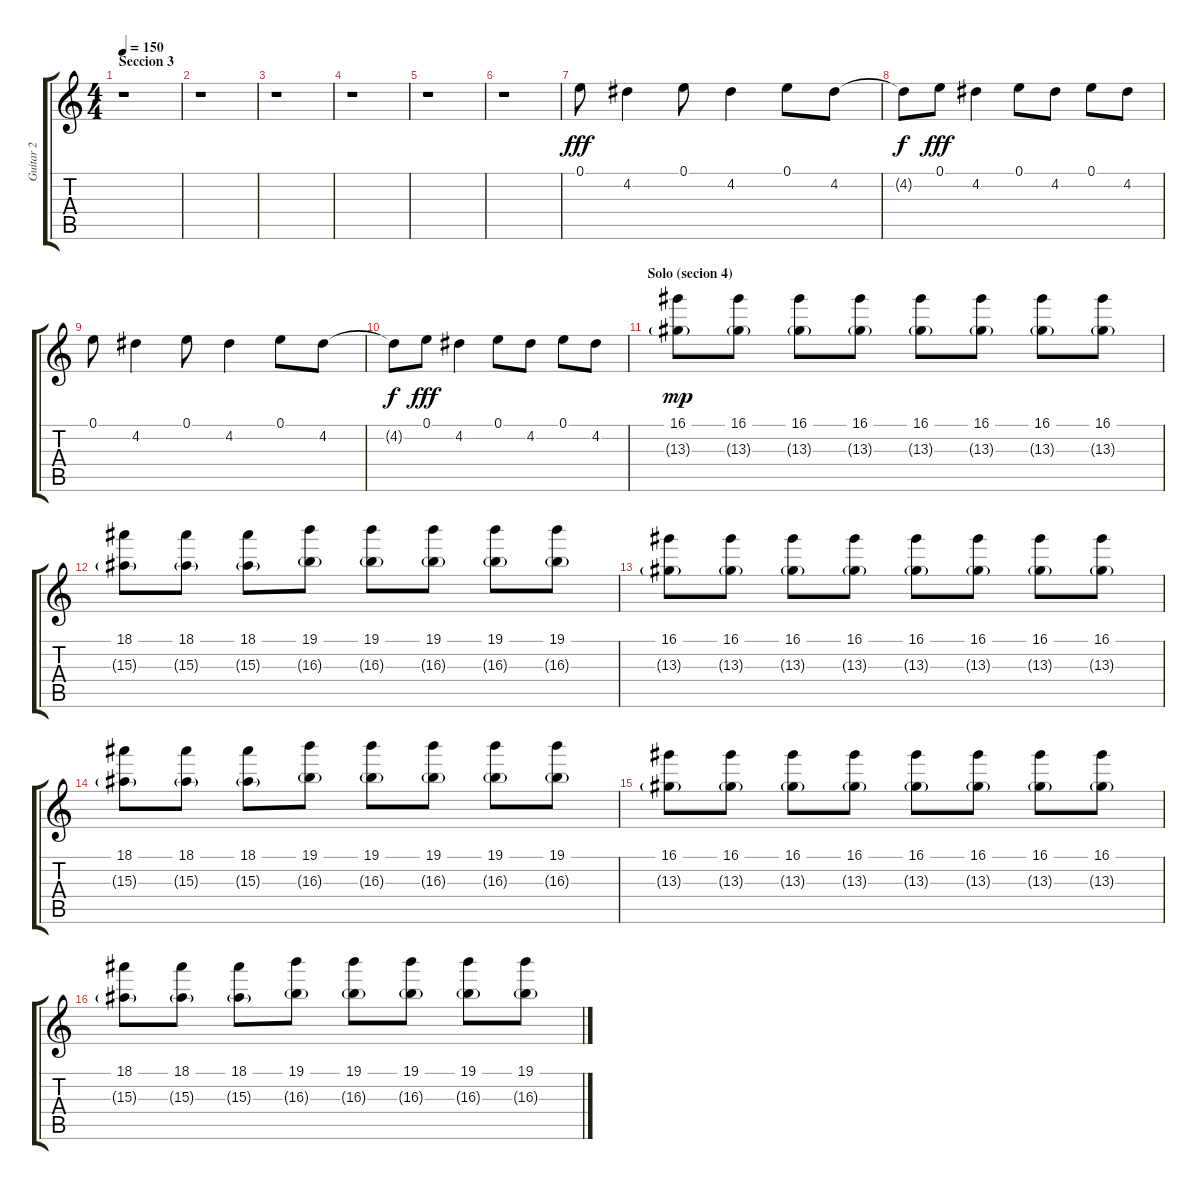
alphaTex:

\track ("Guitar 2" "Guitar 2") {instrument electricguitarclean}
\staff {score tabs}
\tuning (E4 B3 G3 D3 A2 E2) {hide}
\ts (4 4)
\section ("" "Seccion 3")
\tempo 150
\clef g2
\ks c
r.1{dy fff} |
r.1 |
r.1 |
r.1 |
r.1 |
r.1 |
0.1.8 4.2.4 0.1.8 4.2.4 0.1.8 4.2.8 |
4.2{t}.8{dy f} 0.1.8{dy fff} 4.2.4 0.1.8 4.2.8 0.1.8 4.2.8 |
0.1.8 4.2.4 0.1.8 4.2.4 0.1.8 4.2.8 |
4.2{t}.8{dy f} 0.1.8{dy fff} 4.2.4 0.1.8 4.2.8 0.1.8 4.2.8 |
\section ("" "Solo (secion 4)")
(16.1 13.3{g}).8{dy mp instrument distortionguitar} (16.1 13.3{g}).8 (16.1 13.3{g}).8 (16.1 13.3{g}).8 (16.1 13.3{g}).8 (16.1 13.3{g}).8 (16.1 13.3{g}).8 (16.1 13.3{g}).8 |
(18.1 15.3{g}).8 (18.1 15.3{g}).8 (18.1 15.3{g}).8 (19.1 16.3{g}).8 (19.1 16.3{g}).8 (19.1 16.3{g}).8 (19.1 16.3{g}).8 (19.1 16.3{g}).8 |
(16.1 13.3{g}).8 (16.1 13.3{g}).8 (16.1 13.3{g}).8 (16.1 13.3{g}).8 (16.1 13.3{g}).8 (16.1 13.3{g}).8 (16.1 13.3{g}).8 (16.1 13.3{g}).8 |
(18.1 15.3{g}).8 (18.1 15.3{g}).8 (18.1 15.3{g}).8 (19.1 16.3{g}).8 (19.1 16.3{g}).8 (19.1 16.3{g}).8 (19.1 16.3{g}).8 (19.1 16.3{g}).8 |
(16.1 13.3{g}).8 (16.1 13.3{g}).8 (16.1 13.3{g}).8 (16.1 13.3{g}).8 (16.1 13.3{g}).8 (16.1 13.3{g}).8 (16.1 13.3{g}).8 (16.1 13.3{g}).8 |
(18.1 15.3{g}).8 (18.1 15.3{g}).8 (18.1 15.3{g}).8 (19.1 16.3{g}).8 (19.1 16.3{g}).8 (19.1 16.3{g}).8 (19.1 16.3{g}).8 (19.1 16.3{g}).8
